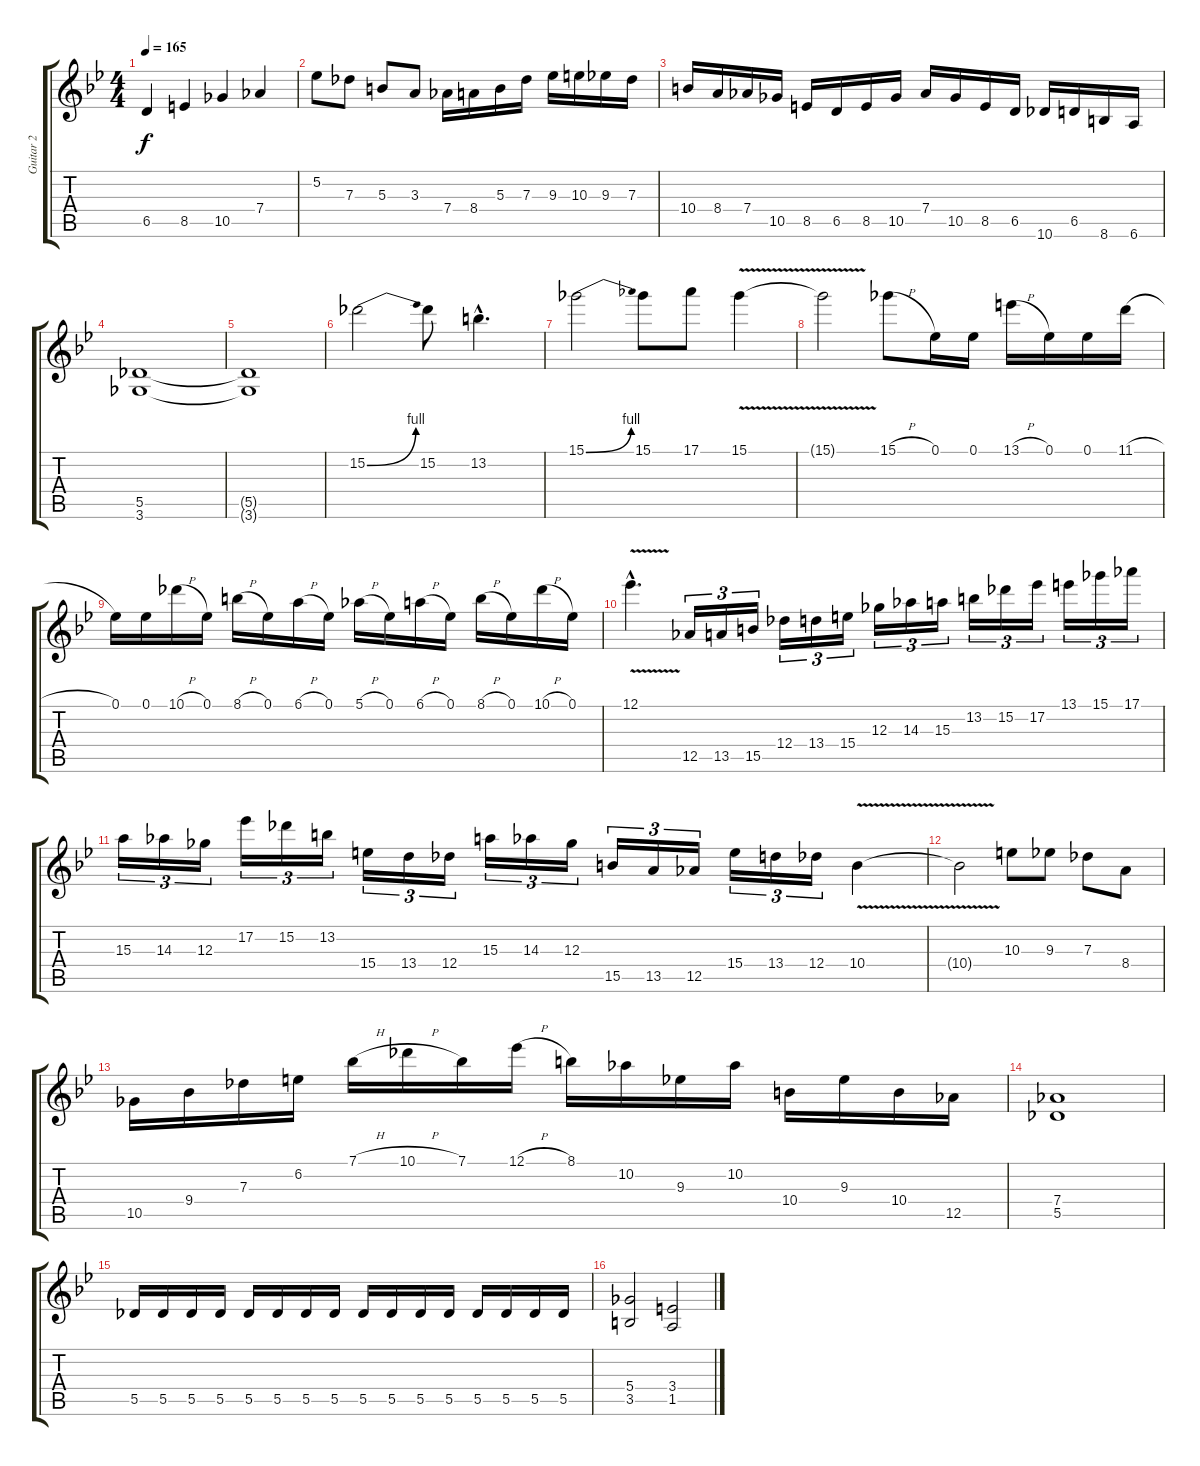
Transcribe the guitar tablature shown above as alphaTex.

\track ("Guitar 2" "Guitar 2") {instrument overdrivenguitar}
\staff {score tabs}
\tuning (Eb4 Bb3 Gb3 Db3 Ab2 Eb2) {hide}
\ts (4 4)
\tempo 165
\clef g2
\ks bb
6.5.4{dy f} 8.5.4 10.5.4 7.4.4 |
5.2.8 7.3.8 5.3.8 3.3.8 7.4.16 8.4.16 5.3.16 7.3.16 9.3.16 10.3.16 9.3.16 7.3.16 |
10.4.16 8.4.16 7.4.16 10.5.16 8.5.16 6.5.16 8.5.16 10.5.16 7.4.16 10.5.16 8.5.16 6.5.16 10.6.16 6.5.16 8.6.16 6.6.16 |
(5.5 3.6).1 |
(5.5{t} 3.6{t}).1 |
15.2{be (bend 0 0 60 4)}.2 15.2.8 13.2{hac}.4{d} |
15.1{be (bend 0 0 60 4)}.2 15.1.8 17.1.8 15.1{v}.4 |
15.1{t}.2 15.1{h}.8 0.1.16 0.1.16 13.1{h}.16 0.1.16 0.1.16 11.1{h}.16 |
0.1.16 0.1.16 10.1{h}.16 0.1.16 8.1{h}.16 0.1.16 6.1{h}.16 0.1.16 5.1{h}.16 0.1.16 6.1{h}.16 0.1.16 8.1{h}.16 0.1.16 10.1{h}.16 0.1.16 |
12.1{v hac}.4{d} 12.5.16{tu (3 2)} 13.5.16{tu (3 2)} 15.5.16{tu (3 2)} 12.4.16{tu (3 2)} 13.4.16{tu (3 2)} 15.4.16{tu (3 2)} 12.3.16{tu (3 2)} 14.3.16{tu (3 2)} 15.3.16{tu (3 2)} 13.2.16{tu (3 2)} 15.2.16{tu (3 2)} 17.2.16{tu (3 2)} 13.1.16{tu (3 2)} 15.1.16{tu (3 2)} 17.1.16{tu (3 2)} |
15.3.16{tu (3 2)} 14.3.16{tu (3 2)} 12.3.16{tu (3 2)} 17.2.16{tu (3 2)} 15.2.16{tu (3 2)} 13.2.16{tu (3 2)} 15.4.16{tu (3 2)} 13.4.16{tu (3 2)} 12.4.16{tu (3 2)} 15.3.16{tu (3 2)} 14.3.16{tu (3 2)} 12.3.16{tu (3 2)} 15.5.16{tu (3 2)} 13.5.16{tu (3 2)} 12.5.16{tu (3 2)} 15.4.16{tu (3 2)} 13.4.16{tu (3 2)} 12.4.16{tu (3 2)} 10.4{v}.4 |
10.4{t}.2 10.3.8 9.3.8 7.3.8 8.4.8 |
10.5.16 9.4.16 7.3.16 6.2.16 7.1{h}.16 10.1{h}.16 7.1.16 12.1{h}.16 8.1.16 10.2.16 9.3.16 10.2.16 10.4.16 9.3.16 10.4.16 12.5.16 |
(7.4 5.5).1 |
5.5.16 5.5.16 5.5.16 5.5.16 5.5.16 5.5.16 5.5.16 5.5.16 5.5.16 5.5.16 5.5.16 5.5.16 5.5.16 5.5.16 5.5.16 5.5.16 |
(5.4 3.5).2 (3.4 1.5).2
